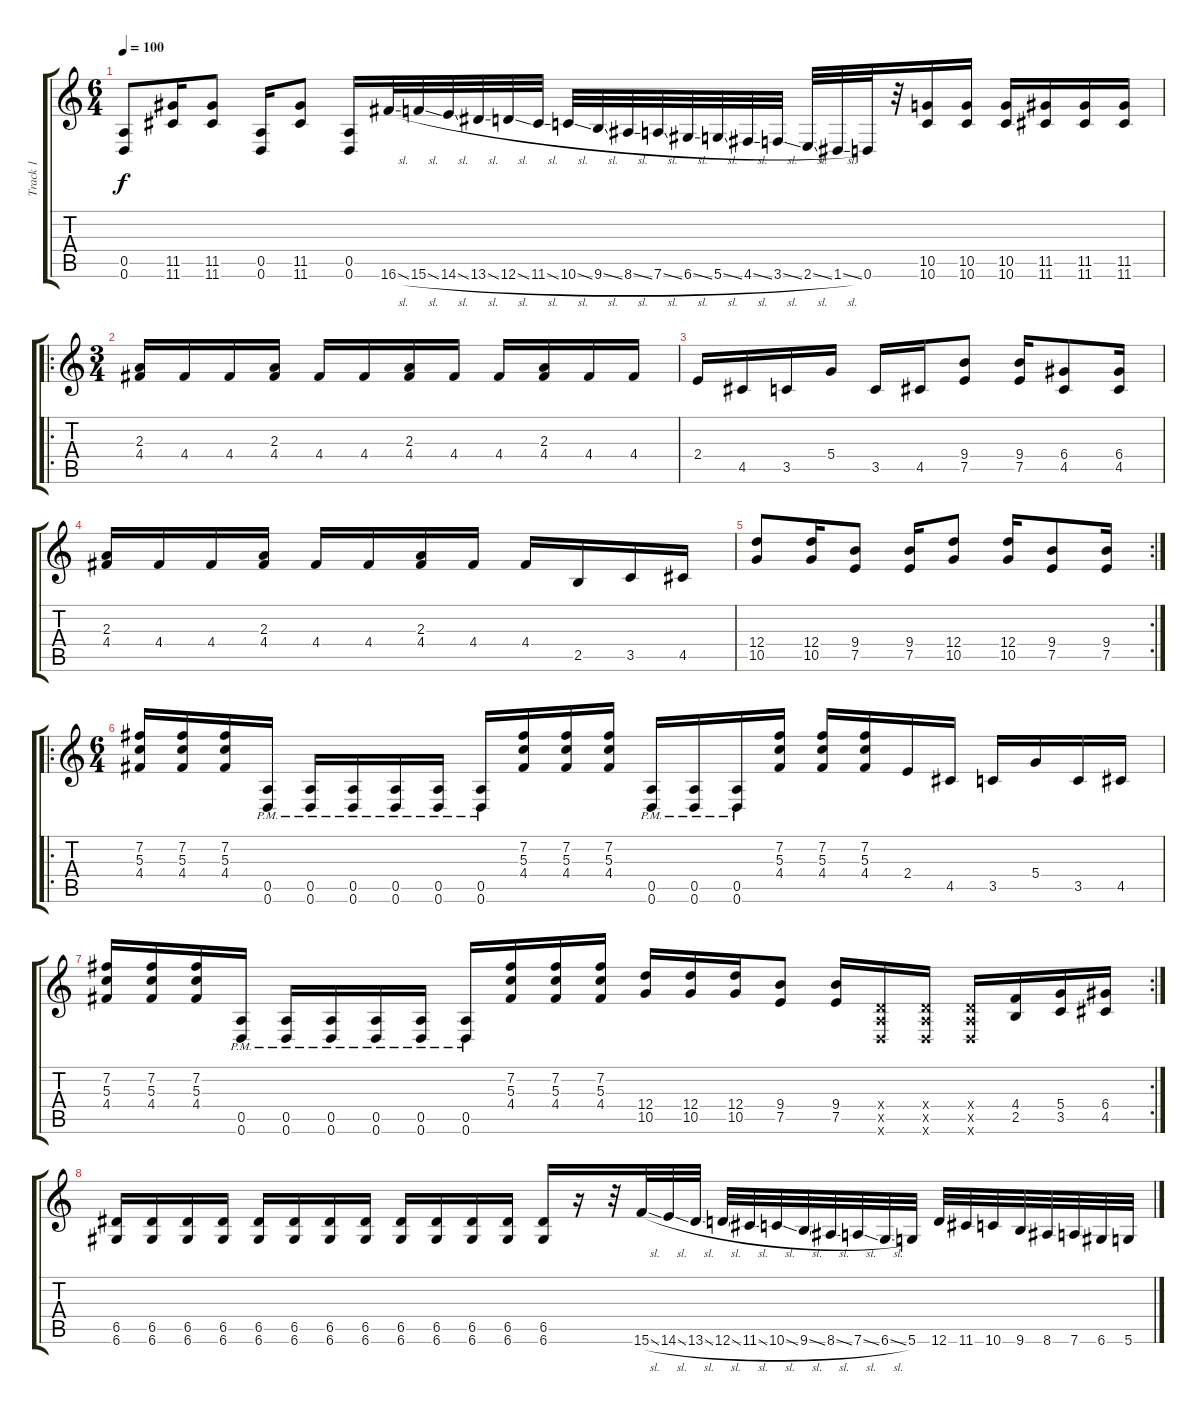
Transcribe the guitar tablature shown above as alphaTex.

\track ("Track 1" "Track 1") {instrument distortionguitar}
\staff {score tabs}
\tuning (E4 B3 G3 D3 A2 D2) {hide}
\ts (6 4)
\tempo 100
\clef g2
\ks c
(0.5 0.6).8{dy f} (11.5 11.6).16 (11.5 11.6).8 (0.5 0.6).16 (11.5 11.6).8 (0.5 0.6).16 16.6{sl}.32 15.6{sl}.32 14.6{sl}.32 13.6{sl}.32 12.6{sl}.32 11.6{sl}.32 10.6{sl}.32 9.6{sl}.32 8.6{sl}.32 7.6{sl}.32 6.6{sl}.32 5.6{sl}.32 4.6{sl}.32 3.6{sl}.32 2.6{sl}.32 1.6{sl}.32 0.6.32 r.32 (10.5 10.6).16 (10.5 10.6).16 (10.5 10.6).16 (11.5 11.6).16 (11.5 11.6).16 (11.5 11.6).16 |
\ro
\ts (3 4)
(2.3 4.4).16 4.4.16 4.4.16 (2.3 4.4).16 4.4.16 4.4.16 (2.3 4.4).16 4.4.16 4.4.16 (2.3 4.4).16 4.4.16 4.4.16 |
2.4.16 4.5.16 3.5.16 5.4.16 3.5.16 4.5.16 (9.4 7.5).8 (9.4 7.5).16 (6.4 4.5).8 (6.4 4.5).16 |
(2.3 4.4).16 4.4.16 4.4.16 (2.3 4.4).16 4.4.16 4.4.16 (2.3 4.4).16 4.4.16 4.4.16 2.5.16 3.5.16 4.5.16 |
\rc 2
(12.4 10.5).8 (12.4 10.5).16 (9.4 7.5).8 (9.4 7.5).16 (12.4 10.5).8 (12.4 10.5).16 (9.4 7.5).8 (9.4 7.5).16 |
\ro
\ts (6 4)
(7.2 5.3 4.4).16 (7.2 5.3 4.4).16 (7.2 5.3 4.4).16 (0.5{pm} 0.6{pm}).16 (0.5{pm} 0.6{pm}).16 (0.5{pm} 0.6{pm}).16 (0.5{pm} 0.6{pm}).16 (0.5{pm} 0.6{pm}).16 (0.5{pm} 0.6{pm}).16 (7.2 5.3 4.4).16 (7.2 5.3 4.4).16 (7.2 5.3 4.4).16 (0.5{pm} 0.6{pm}).16 (0.5{pm} 0.6{pm}).16 (0.5{pm} 0.6{pm}).16 (7.2 5.3 4.4).16 (7.2 5.3 4.4).16 (7.2 5.3 4.4).16 2.4.16 4.5.16 3.5.16 5.4.16 3.5.16 4.5.16 |
\rc 2
(7.2 5.3 4.4).16 (7.2 5.3 4.4).16 (7.2 5.3 4.4).16 (0.5{pm} 0.6{pm}).16 (0.5{pm} 0.6{pm}).16 (0.5{pm} 0.6{pm}).16 (0.5{pm} 0.6{pm}).16 (0.5{pm} 0.6{pm}).16 (0.5{pm} 0.6{pm}).16 (7.2 5.3 4.4).16 (7.2 5.3 4.4).16 (7.2 5.3 4.4).16 (12.4 10.5).16 (12.4 10.5).16 (12.4 10.5).16 (9.4 7.5).8 (9.4 7.5).16 (0.4{x} 0.5{x} 0.6{x}).16 (0.4{x} 0.5{x} 0.6{x}).16 (0.4{x} 0.5{x} 0.6{x}).16 (4.4 2.5).16 (5.4 3.5).16 (6.4 4.5).16 |
(6.5 6.6).16 (6.5 6.6).16 (6.5 6.6).16 (6.5 6.6).16 (6.5 6.6).16 (6.5 6.6).16 (6.5 6.6).16 (6.5 6.6).16 (6.5 6.6).16 (6.5 6.6).16 (6.5 6.6).16 (6.5 6.6).16 (6.5 6.6).16 r.16 r.32 15.6{sl}.32 14.6{sl}.32 13.6{sl}.32 12.6{sl}.32 11.6{sl}.32 10.6{sl}.32 9.6{sl}.32 8.6{sl}.32 7.6{sl}.32 6.6{sl}.32 5.6.32 12.6.32 11.6.32 10.6.32 9.6.32 8.6.32 7.6.32 6.6.32 5.6.32
